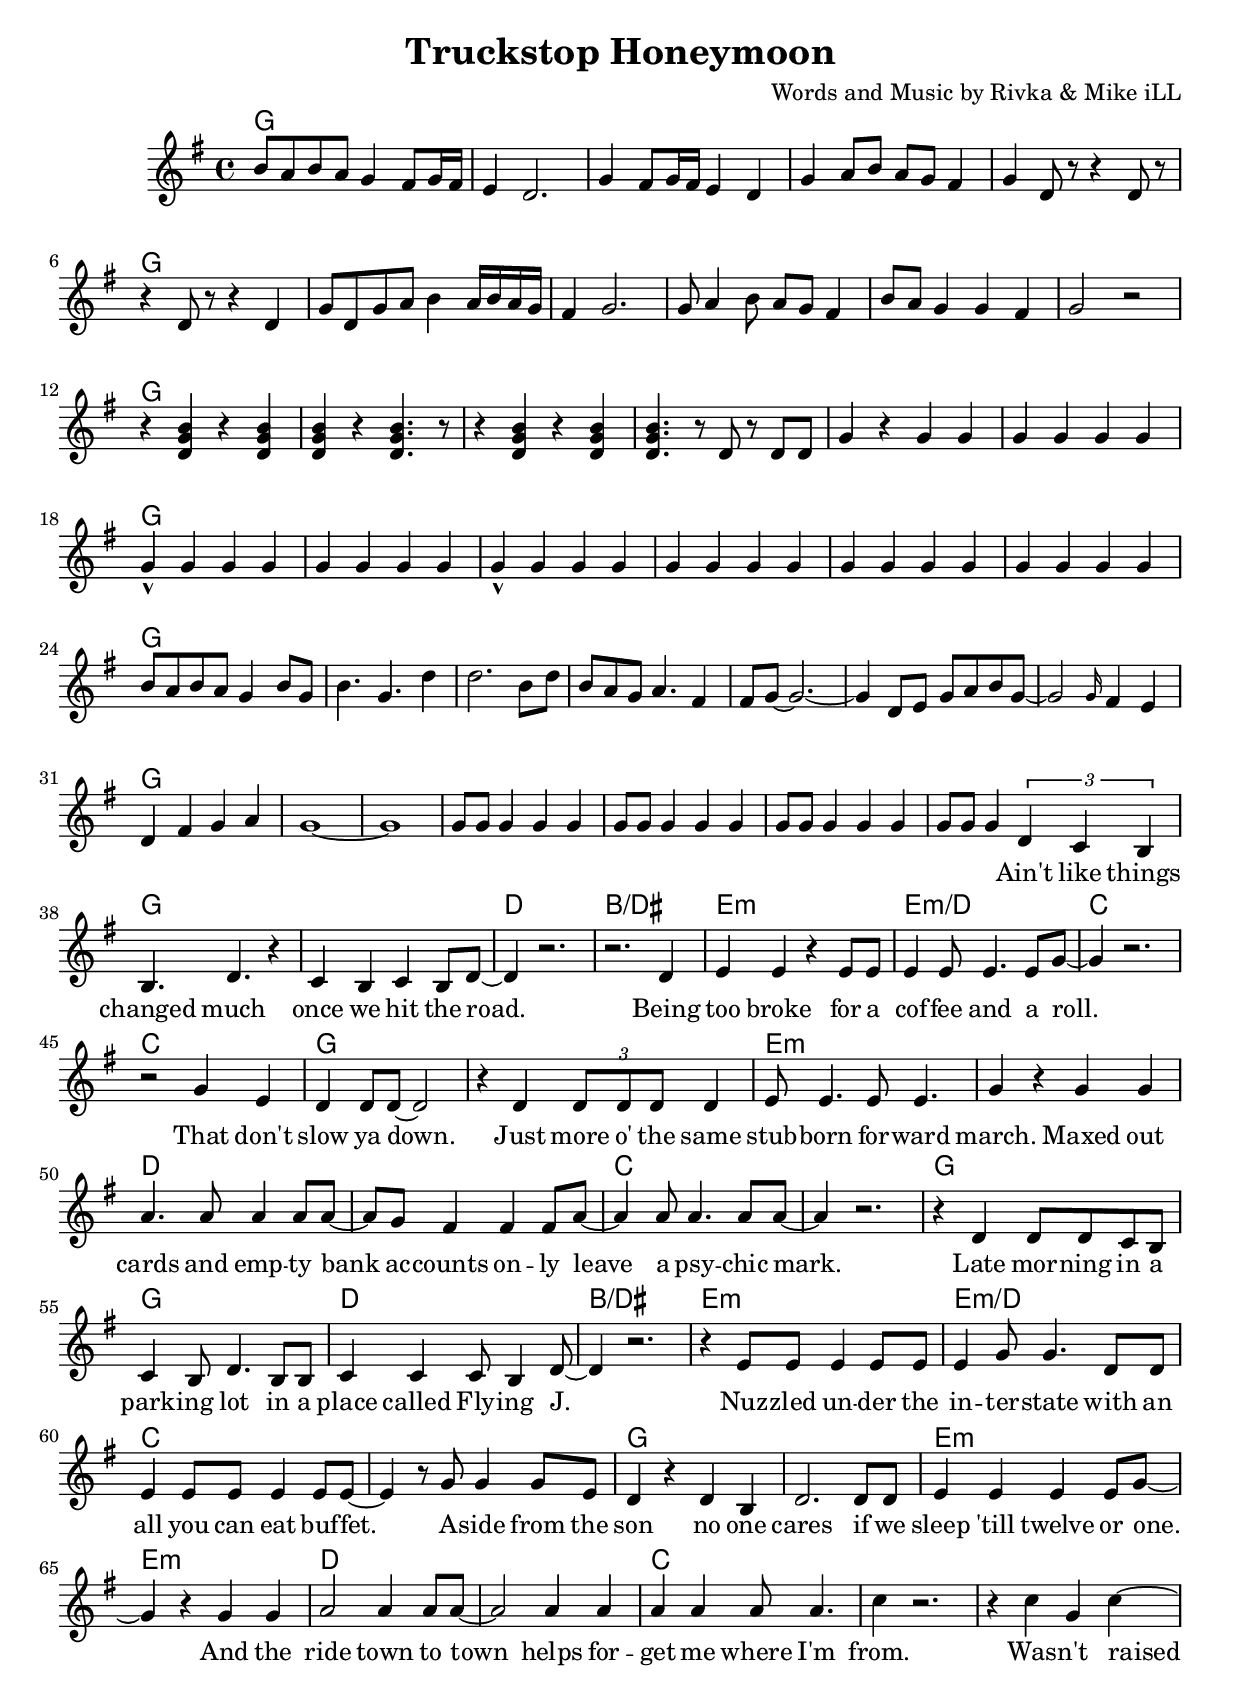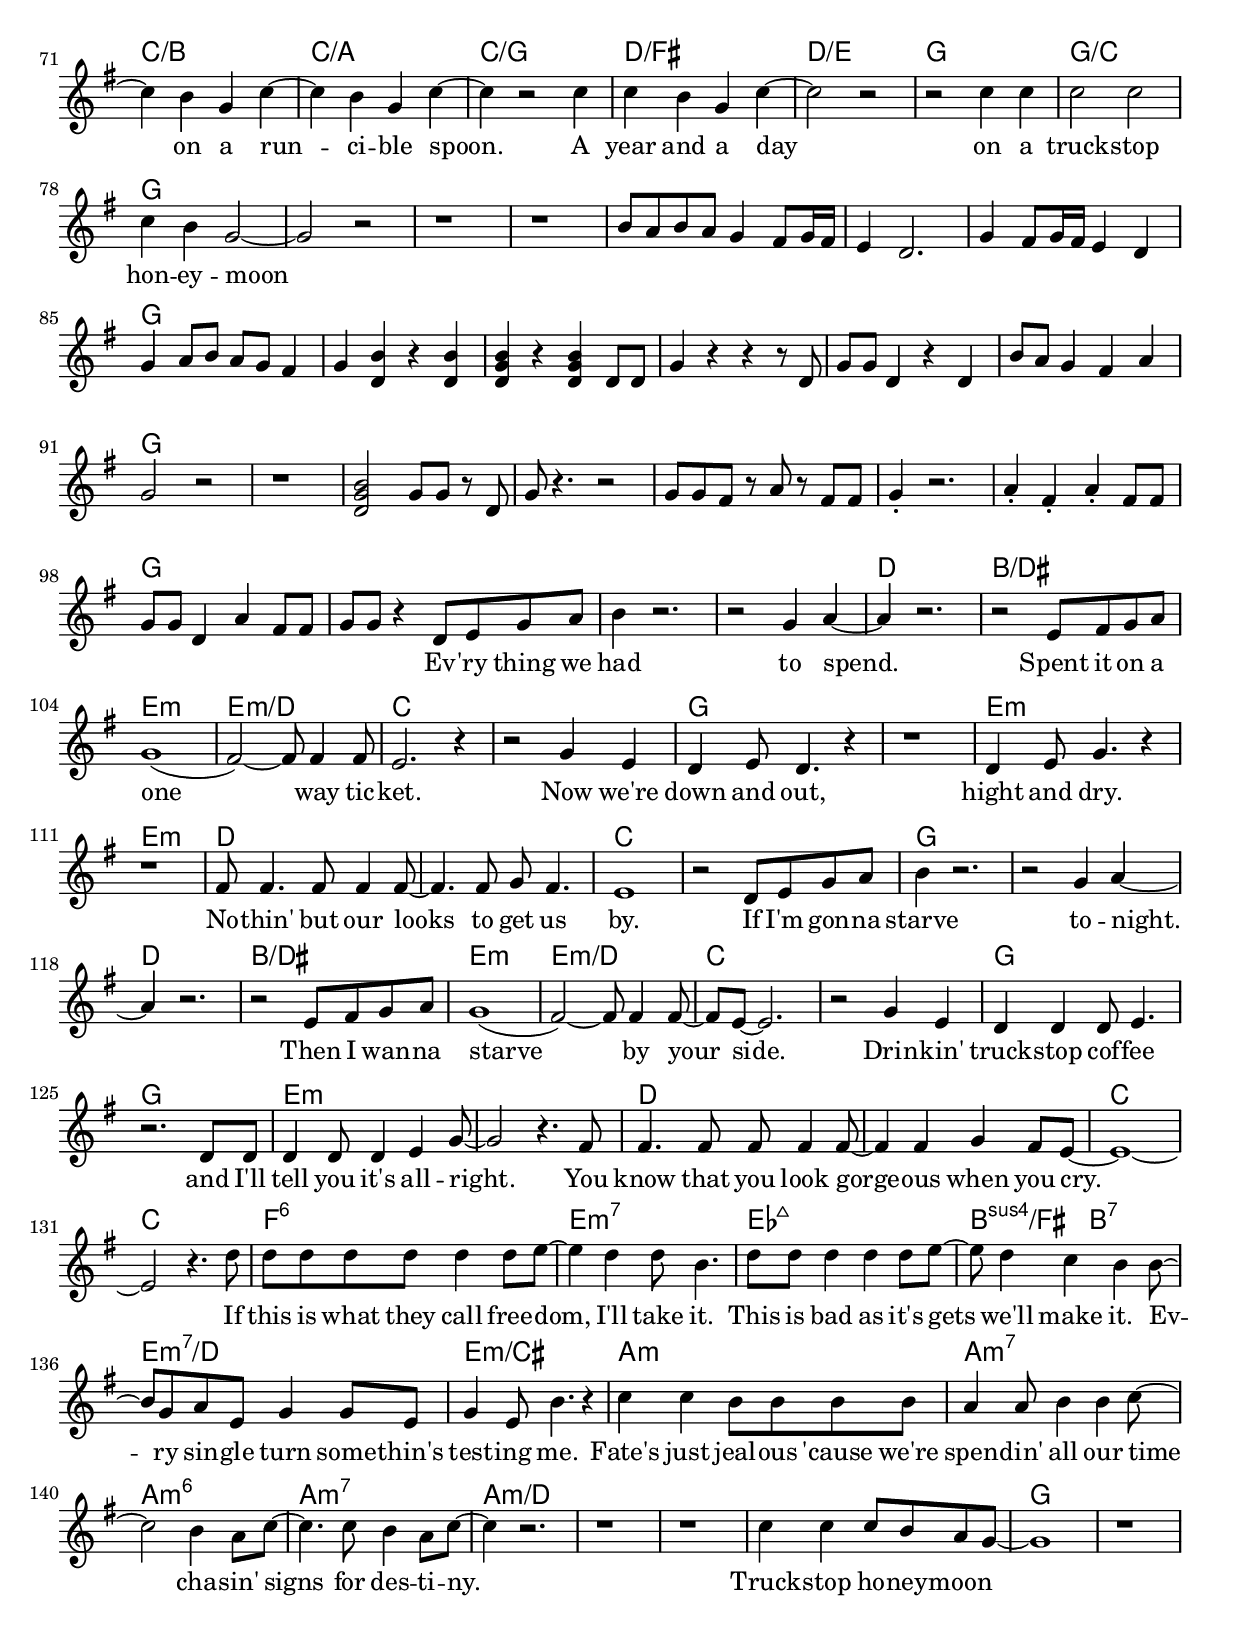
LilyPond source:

\version "2.18.2"

\header {
  title = "Truckstop Honeymoon"
  composer = "Words and Music by Rivka & Mike iLL"
  tag = "Copyright R. and M. Kilmer Creative Commons Attribution-NonCommercial, BMI"
}

\paper{ print-page-number = ##f bottom-margin = 0.5\in }

melody = \relative c'' {
  \clef treble
  \key g \major
  \time 4/4
  b8 a b a g4 fis8 g16 fis | e4 d2. | g4 fis8 g16 fis e4 d | g a8 b a g fis4 |
  g d8 r r4 d8 r | r4 d8 r r4 d | g8 d g a b4 a16 b a g | fis4 g2. |
  g8 a4 b8 a g fis4 | b8 a g4 g fis g2 r | r4 << d g b >> r4 << d, g b >> | << d, g b >> r << d,4. g b >> r8 |
  r4 << d, g b >> r4 << d, g b >> | << d,4. g b >> r8 d,8 r d d | g4 r g g | g g g g |
  g-^ g g g | g g g g  | g-^ g g g | g g g g |
  g g g g | g g g g | b8 a b a g4 b8 g | b4. g d'4 | d2. b8 d |
  b a g a4. fis4 | fis8 g~ g2.~ | g4 d8 e g a b g~ |
  g2 \grace g16 fis4 e | d4 fis g a | g1~ | g |
  g8 g g4 g g | g8 g g4 g g | g8 g g4 g g | g8 g g4
   
  \new Voice = "verse_one" {
  \tuplet 3/2 { d c b} | % Ain't
  b4. d r4 | c b c b8 d~ | d4 r2. | r2. d4 | % changed ... road. Being 
  e4 e r e8 e | e4 e8 e4. e8 g~ | g4 r2. | r2 g4 e | % too broke ... role. That don't
  d4 d8 d~ d2 | r4 d \tuplet 3/2 { d8 d d} d4 | e8 e4. e8 e4. | g4 r g g | % slow ya down. Just more of the ... maxed out
  a4. a8 a4 a8 a~ | a g8 fis4 fis4 fis8 a8~ | a4 a8 a4. a8 a~ | a4 r2. | % cards ... psychic mark
  
  r4 d, d8 d c b | c4 b8 d4. b8 b | c4 c c8 b4 d8~ | d4 r2. | % Late ... Flying J
  r4 e8 e e4 e8 e | e4 g8 g4. d8 d | e4 e8 e e4 e8 e~ | e4 r8 g8 g4 g8 e | % Nuzzled ... buffet. Aside from the 
  d4 r d b | d2. d8 d | e4 e e e8 g~ | g4 r g g | % sun. No one cares ... and the
  a2 a4 a8 a~ | a2 a4 a | a a a8 a4. | c4 r2. | % ride town ... helps forget me where I'm from
  
  r4 c g c~ | c b g c~ | c b g c~ | c r2 c4 | % Wasn't raised in a runcible spoon. A
  c b g c~ | c2 r | r c4 c | c2 c | % year and ... day on a truck stop
  c4 b g2~ | g2 r2 | r1 | r1 | % honey moon
  }
  
  b8 a b a g4 fis8 g16 fis | e4 d2. | g4 fis8 g16 fis e4 d | g a8 b a g fis4 |
  g4 << d b' >> r << d, b' >> | << d, g b >> r << d, g b >> d,8 d | g4 r r r8 d | g8 g d4 r d |
  b'8 a g4 fis a | g2 r | r1 | << d2 g b >> g8 g r d |
  g8 r4. r2 | g8 g fis r8 a r fis8 fis | g4\staccato r2. | a4\staccato fis\staccato a\staccato fis8 fis |
  g8 g d4 a' fis8 fis | g g r4
  
  \new Voice = "verse_two" {
  	d8 e g a |
  	b4 r2. | r2 g4 a~ |a4 r2. | r2 e8 fis g a | % had to spend
  	g1( | fis2)~ fis8 fis4 fis8 | e2. r4 | r2 g4 e |
  	d4 e8 d4. r4 | r1 | d4 e8 g4. r4 | r1 | 
  	fis8 fis4. fis8 fis4 fis8~ | fis4. fis8 g8 fis4. | e1 | r2 
  	
  	d8 e g a | % If I'm gonna starve
  	b4 r2. | r2 g4 a~ |a4 r2. | r2 e8 fis g a |
  	g1( | fis2)~ fis8 fis4 fis8~ | fis e~ e2. | r2 g4 e % ... drinkin
  	d4 d d8 e4. | r2. d8 d | d4 d8 d4 e4 g8~ | g2 r4. fis8 | % ... alright ya 
  	fis4. fis8 fis fis4 fis8~ | fis4 fis g fis8 e~ | e1~ | e2 r4. d'8 |
  	
  	d8 d d d d4 d8 e~ | e4 d d8 b4. | d8 d d4 d d8 e~ | e d4 c b b8~ | % This is what they call freedom ... make it
  	b g a e g4 g8 e | g4 e8 b'4. r4 | c4 c b8 b b b | a4 a8 b4 b c8~ | % Evry single .... fates ... all our ti-
  	c2 b4 a8 c~ | c4. c8 b4 a8 c~ | c4 r2. | r1 | r | c4 c c8 b a g~ | % ... truckstop honeymoon__
  	g1 | r |
  }
}

verse_one =  \lyricmode {
	\set associatedVoice = "verse_one"
 	Ain't like things 
 	changed much once we hit the road.
 	Being too broke for a cof -- fee and a roll.
	That don't slow ya down. Just more o' the same
	stub -- born for -- ward march. Maxed out 
	cards and emp -- ty bank ac -- counts on -- ly 
	leave a psy -- chic mark.
	
	Late mor -- ning in a park -- ing lot in a 
	place called Fly -- ing J.
	Nuz -- zled un -- der the in -- ter -- state with an all you can eat buf -- fet. A -- side from the
	son no one cares if we sleep 'till twelve or one. And the
	ride town to town helps for -- get me where I'm from.
	
	Was -- n't raised on a run -- ci -- ble spoon. A
	year and a day on a truck -- stop
	hon -- ey -- moon __.
}

verse_two =  \lyricmode {
	Ev -- 'ry thing we
	had to spend. Spent it on a 
	one way tic -- ket. Now we're
	down and out, hight and dry.
	No -- thin' but our looks to get us
	by.
	
	If I'm gon -- na 
	starve to -- night. Then I wan -- na
	starve by your side. Drin -- kin'
	truck -- stop cof -- fee and I'll
	tell you it's all -- right. You
	know that you look gorge -- ous when you 
	cry.
	
	If this is what they call free -- dom, I'll take it.
	This is bad as it's gets we'll make it.
	Ev -- ry sin -- gle turn some -- thin's test -- ing me.
	Fate's just jeal -- ous 'cause we're spen -- din' all our
	time cha -- sin' signs for des -- ti -- ny.
	
	Truck -- stop ho -- ney -- moon
}


harmonies = \chordmode {
  g1 | 
  g | g | g | g |
  g | g | g | g |
  g | g | g | g |
  g | g | g | g |
  g | g | g | g |
  g | g | g | g |
  g | g | g | g |
  g | g | g | g |
  g | g | g | g |
  
  g | g | d | b/dis | % changed much
  e:m | e:m/d | c | c |
  g | g | e:m | e:m |
  d | d | c | c |
  
  g | g | d | b/dis | % late morning
  e:m | e:m/d | c | c |
  g | g | e:m | e:m |
  d | d | c | c |
  
  c | c/b | c/a | c/g |
  d/fis | d/e | g | g/c |
  g | g | g | g |
  
  
  g | g | g | g |
  g | g | g | g |
  g | g | g | g |
  g | g | g | g |
  g | g |  
  
  g | g | d | b/dis | % 
  e:m | e:m/d | c | c |
  g | g | e:m | e:m |
  d | d | c | c |
  
  g | g | d | b/dis | % 
  e:m | e:m/d | c | c |
  g | g | e:m | e:m |
  d | d | c | c |
  
  f:6 | e:m7 | ees:maj7 | b2:sus/fis b:7 |
  e1:m7/d | e:m/cis |
  a:m | a:m7 | a:m6 | a:m7 |
  a:m/d | a:m/d | a:m/d | a:m/d |
  g
  
}

\score {
  <<
    \new ChordNames {
      \set chordChanges = ##t
      \harmonies
    }
    \new Voice = "one" { \melody }
    \new Lyrics \lyricsto "verse_one" \verse_one
    \new Lyrics \lyricsto "verse_two" \verse_two
  >>
  \layout { }
  \midi { }
}
